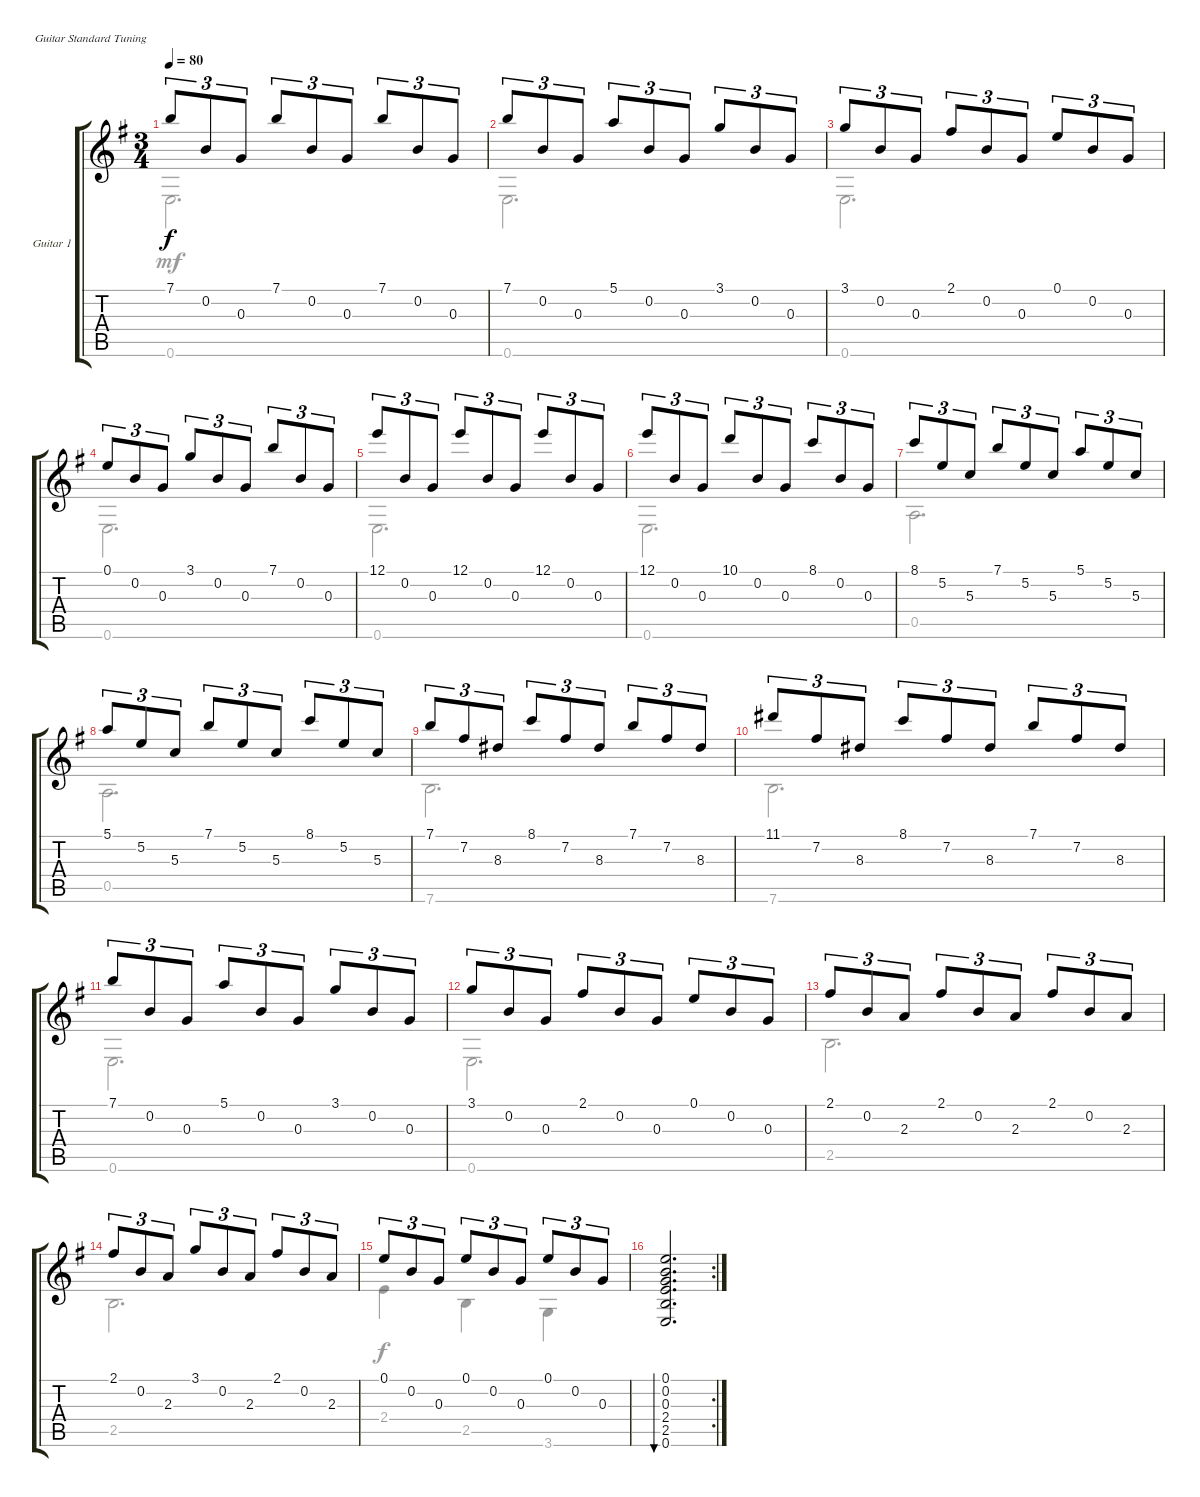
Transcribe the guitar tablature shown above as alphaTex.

\defaultSystemsLayout 4
\bracketExtendMode groupsimilarinstruments
\firstSystemTrackNameOrientation horizontal
\otherSystemsTrackNameOrientation horizontal
\track ("Nylon Guitar" "Guitar 1") {instrument acousticguitarnylon}
\staff {score tabs}
\tuning (E4 B3 G3 D3 A2 E2)
\voice
\ts (3 4)
\tempo 80
\clef g2
\scale
1.1715
\ks g
7.1.8{tu (3 2) dy f instrument acousticguitarnylon} 0.2.8{tu (3 2)} 0.3.8{tu (3 2)} 7.1.8{tu (3 2)} 0.2.8{tu (3 2)} 0.3.8{tu (3 2)} 7.1.8{tu (3 2)} 0.2.8{tu (3 2)} 0.3.8{tu (3 2)} |
\scale
0.91425 7.1.8{tu (3 2)} 0.2.8{tu (3 2)} 0.3.8{tu (3 2)} 5.1.8{tu (3 2)} 0.2.8{tu (3 2)} 0.3.8{tu (3 2)} 3.1.8{tu (3 2)} 0.2.8{tu (3 2)} 0.3.8{tu (3 2)} |
\scale
0.91425 3.1.8{tu (3 2)} 0.2.8{tu (3 2)} 0.3.8{tu (3 2)} 2.1.8{tu (3 2)} 0.2.8{tu (3 2)} 0.3.8{tu (3 2)} 0.1.8{tu (3 2)} 0.2.8{tu (3 2)} 0.3.8{tu (3 2)} |
\scale
1.11097 0.1.8{tu (3 2)} 0.2.8{tu (3 2)} 0.3.8{tu (3 2)} 3.1.8{tu (3 2)} 0.2.8{tu (3 2)} 0.3.8{tu (3 2)} 7.1.8{tu (3 2)} 0.2.8{tu (3 2)} 0.3.8{tu (3 2)} |
\scale
0.944515 12.1.8{tu (3 2)} 0.2.8{tu (3 2)} 0.3.8{tu (3 2)} 12.1.8{tu (3 2)} 0.2.8{tu (3 2)} 0.3.8{tu (3 2)} 12.1.8{tu (3 2)} 0.2.8{tu (3 2)} 0.3.8{tu (3 2)} |
\scale
0.944515 12.1.8{tu (3 2)} 0.2.8{tu (3 2)} 0.3.8{tu (3 2)} 10.1.8{tu (3 2)} 0.2.8{tu (3 2)} 0.3.8{tu (3 2)} 8.1.8{tu (3 2)} 0.2.8{tu (3 2)} 0.3.8{tu (3 2)} |
\scale
1.11097 8.1.8{tu (3 2)} 5.2.8{tu (3 2)} 5.3.8{tu (3 2)} 7.1.8{tu (3 2)} 5.2.8{tu (3 2)} 5.3.8{tu (3 2)} 5.1.8{tu (3 2)} 5.2.8{tu (3 2)} 5.3.8{tu (3 2)} |
\scale
0.944515 5.1.8{tu (3 2)} 5.2.8{tu (3 2)} 5.3.8{tu (3 2)} 7.1.8{tu (3 2)} 5.2.8{tu (3 2)} 5.3.8{tu (3 2)} 8.1.8{tu (3 2)} 5.2.8{tu (3 2)} 5.3.8{tu (3 2)} |
\scale
0.944515 7.1.8{tu (3 2)} 7.2.8{tu (3 2)} 8.3.8{tu (3 2)} 8.1.8{tu (3 2)} 7.2.8{tu (3 2)} 8.3.8{tu (3 2)} 7.1.8{tu (3 2)} 7.2.8{tu (3 2)} 8.3.8{tu (3 2)} |
\scale
1.11097 11.1.8{tu (3 2)} 7.2.8{tu (3 2)} 8.3.8{tu (3 2)} 8.1.8{tu (3 2)} 7.2.8{tu (3 2)} 8.3.8{tu (3 2)} 7.1.8{tu (3 2)} 7.2.8{tu (3 2)} 8.3.8{tu (3 2)} |
\scale
0.944515 7.1.8{tu (3 2)} 0.2.8{tu (3 2)} 0.3.8{tu (3 2)} 5.1.8{tu (3 2)} 0.2.8{tu (3 2)} 0.3.8{tu (3 2)} 3.1.8{tu (3 2)} 0.2.8{tu (3 2)} 0.3.8{tu (3 2)} |
\scale
0.944515 3.1.8{tu (3 2)} 0.2.8{tu (3 2)} 0.3.8{tu (3 2)} 2.1.8{tu (3 2)} 0.2.8{tu (3 2)} 0.3.8{tu (3 2)} 0.1.8{tu (3 2)} 0.2.8{tu (3 2)} 0.3.8{tu (3 2)} |
\scale
1.11097 2.1.8{tu (3 2)} 0.2.8{tu (3 2)} 2.3.8{tu (3 2)} 2.1.8{tu (3 2)} 0.2.8{tu (3 2)} 2.3.8{tu (3 2)} 2.1.8{tu (3 2)} 0.2.8{tu (3 2)} 2.3.8{tu (3 2)} |
\scale
0.944515 2.1.8{tu (3 2)} 0.2.8{tu (3 2)} 2.3.8{tu (3 2)} 3.1.8{tu (3 2)} 0.2.8{tu (3 2)} 2.3.8{tu (3 2)} 2.1.8{tu (3 2)} 0.2.8{tu (3 2)} 2.3.8{tu (3 2)} |
\scale
0.944515 0.1.8{tu (3 2)} 0.2.8{tu (3 2)} 0.3.8{tu (3 2)} 0.1.8{tu (3 2)} 0.2.8{tu (3 2)} 0.3.8{tu (3 2)} 0.1.8{tu (3 2)} 0.2.8{tu (3 2)} 0.3.8{tu (3 2)} |
\rc 2
\scale
1.11097 (0.1 0.2 0.3 0.6 2.5 2.4).2{d bu 60}
\voice
\clef g2
\ottava regular
\simile none
\scale
1.1715
\ks g
0.6.2{d dy mf} |
\scale
0.91425 0.6.2{d} |
\scale
0.91425 0.6.2{d} |
\scale
1.11097 0.6.2{d} |
\scale
0.944515 0.6.2{d} |
\scale
0.944515 0.6.2{d} |
\scale
1.11097 0.5.2{d} |
\scale
0.944515 0.5.2{d} |
\scale
0.944515 7.6.2{d} |
\scale
1.11097 7.6.2{d} |
\scale
0.944515 0.6.2{d} |
\scale
0.944515 0.6.2{d} |
\scale
1.11097 2.5.2{d} |
\scale
0.944515 2.5.2{d} |
\scale
0.944515 2.4.4{dy f} 2.5.4 3.6.4 |
\scale
1.11097
